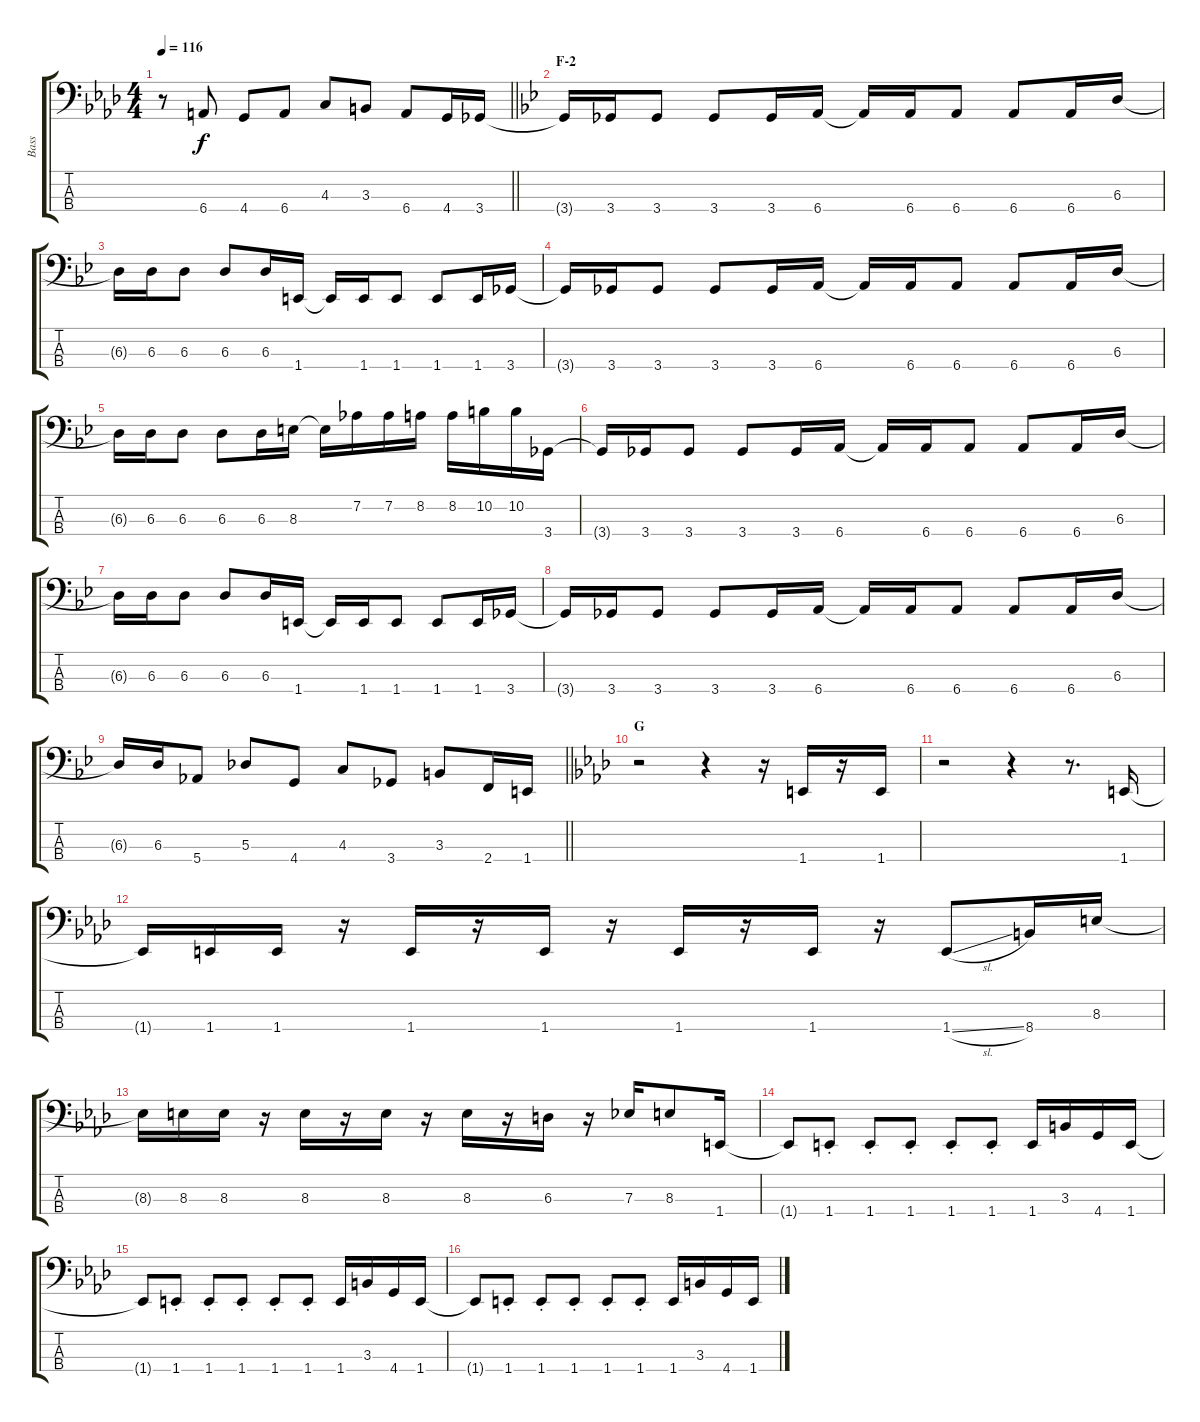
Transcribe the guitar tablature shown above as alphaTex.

\track ("Bass" "Bass") {instrument electricbasspick}
\staff {score tabs}
\tuning (Gb2 Db2 Ab1 Eb1) {hide}
\ts (4 4)
\tempo 116
\clef f4
\barLineRight lightlight
\ks ab
r.8{dy f} 6.4.8 4.4.8 6.4.8 4.3.8 3.3.8 6.4.8 4.4.16 3.4.16 |
\section ("" "F-2")
\ks bb
3.4{t}.16 3.4.16 3.4.8 3.4.8 3.4.16 6.4.16 6.4{t}.16 6.4.16 6.4.8 6.4.8 6.4.16 6.3.16 |
6.3{t}.16 6.3.16 6.3.8 6.3.8 6.3.16 1.4.16 1.4{t}.16 1.4.16 1.4.8 1.4.8 1.4.16 3.4.16 |
3.4{t}.16 3.4.16 3.4.8 3.4.8 3.4.16 6.4.16 6.4{t}.16 6.4.16 6.4.8 6.4.8 6.4.16 6.3.16 |
6.3{t}.16 6.3.16 6.3.8 6.3.8 6.3.16 8.3.16 8.3{t}.16 7.2.16 7.2.16 8.2.16 8.2.16 10.2.16 10.2.16 3.4.16 |
3.4{t}.16 3.4.16 3.4.8 3.4.8 3.4.16 6.4.16 6.4{t}.16 6.4.16 6.4.8 6.4.8 6.4.16 6.3.16 |
6.3{t}.16 6.3.16 6.3.8 6.3.8 6.3.16 1.4.16 1.4{t}.16 1.4.16 1.4.8 1.4.8 1.4.16 3.4.16 |
3.4{t}.16 3.4.16 3.4.8 3.4.8 3.4.16 6.4.16 6.4{t}.16 6.4.16 6.4.8 6.4.8 6.4.16 6.3.16 |
\barLineRight lightlight
6.3{t}.16 6.3.16 5.4.8 5.3.8 4.4.8 4.3.8 3.4.8 3.3.8 2.4.16 1.4.16 |
\section ("" "G")
\ks ab
r.2 r.4 r.16 1.4.16 r.16 1.4.16 |
r.2 r.4 r.8{d} 1.4.16 |
1.4{t}.16 1.4.16 1.4.16 r.16 1.4.16 r.16 1.4.16 r.16 1.4.16 r.16 1.4.16 r.16 1.4{sl}.8 8.4.16 8.3.16 |
8.3{t}.16 8.3.16 8.3.16 r.16 8.3.16 r.16 8.3.16 r.16 8.3.16 r.16 6.3.16 r.16 7.3.16 8.3.8 1.4.16 |
1.4{t}.8 1.4{st}.8 1.4{st}.8 1.4{st}.8 1.4{st}.8 1.4{st}.8 1.4.16 3.3.16 4.4.16 1.4.16 |
1.4{t}.8 1.4{st}.8 1.4{st}.8 1.4{st}.8 1.4{st}.8 1.4{st}.8 1.4.16 3.3.16 4.4.16 1.4.16 |
1.4{t}.8 1.4{st}.8 1.4{st}.8 1.4{st}.8 1.4{st}.8 1.4{st}.8 1.4.16 3.3.16 4.4.16 1.4.16
